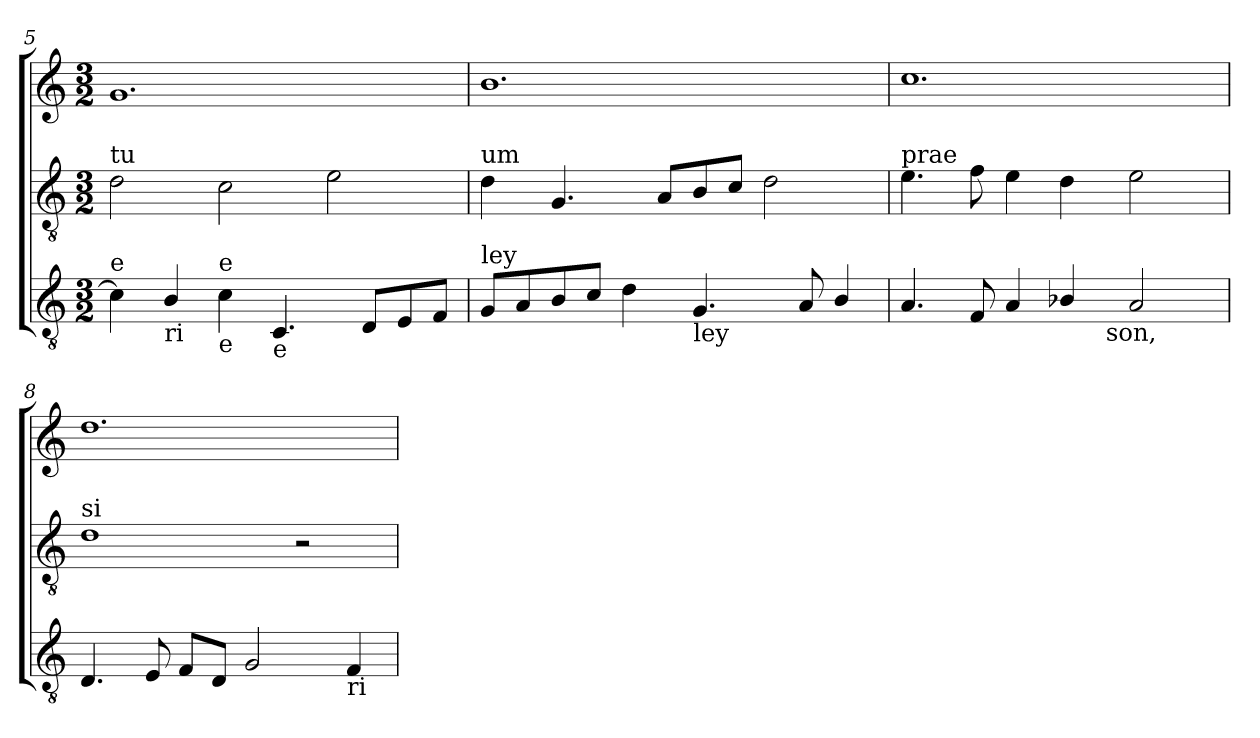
**kern	**kern	**kern
*part3	*part2	*part1
*staff3	*staff2	*staff1
!!LO:LB:g=z
*clefGv2	*clefGv2	*clefG2
*k[]	*k[]	*k[]
*C:	*C:	*C:
*M3/2	*M3/2	*M3/2
=5	=5	=5
!	!LO:TX:a:t=tu	!
!LO:TX:a:t=e	!	!
4c\]	2d\	1.g
!LO:TX:b:t=ri	!	!
4B/	.	.
!LO:TX:a:t=e	!	!
!LO:TX:b:t=e	!	!
4c\	2c\	.
!LO:TX:b:t=e	!	!
4.C/	.	.
.	2e\	.
8D/L	.	.
8E/	.	.
8F/J	.	.
=6	=6	=6
!	!LO:TX:a:t=um	!
!LO:TX:a:t=ley	!	!
8G/L	4d\	1.b
8A/	.	.
8B/	4.G/	.
8c/J	.	.
4d\	.	.
.	8A/L	.
!LO:TX:b:t=ley	!	!
4.G/	8B/	.
.	8c/J	.
.	2d\	.
8A/	.	.
4B/	.	.
=7	=7	=7
!	!LO:TX:a:t=prae	!
*^	*	*
4.A/	2...ryy	4.e\	1.cc
8F/	.	8f\	.
4A/	.	4e\	.
4B-X/	.	4d\	.
!	!LO:TX:b:t=son,	!	!
.	2ryy	.	.
2A/	.	2e\	.
.	16ryy	.	.
=8	=8	=8	=8
!	!	!LO:TX:a:t=si	!
!LO:TX:a:t=son,	!	!	!
!LO:TX:b:t=Ky	!	!	!
*v	*v	*	*
4.D/	1d	1.dd
8E/	.	.
8F/L	.	.
8D/J	.	.
2G/	.	.
.	2r	.
!LO:TX:b:t=ri	!	!
4F/	.	.
=	=	=
*-	*-	*-
